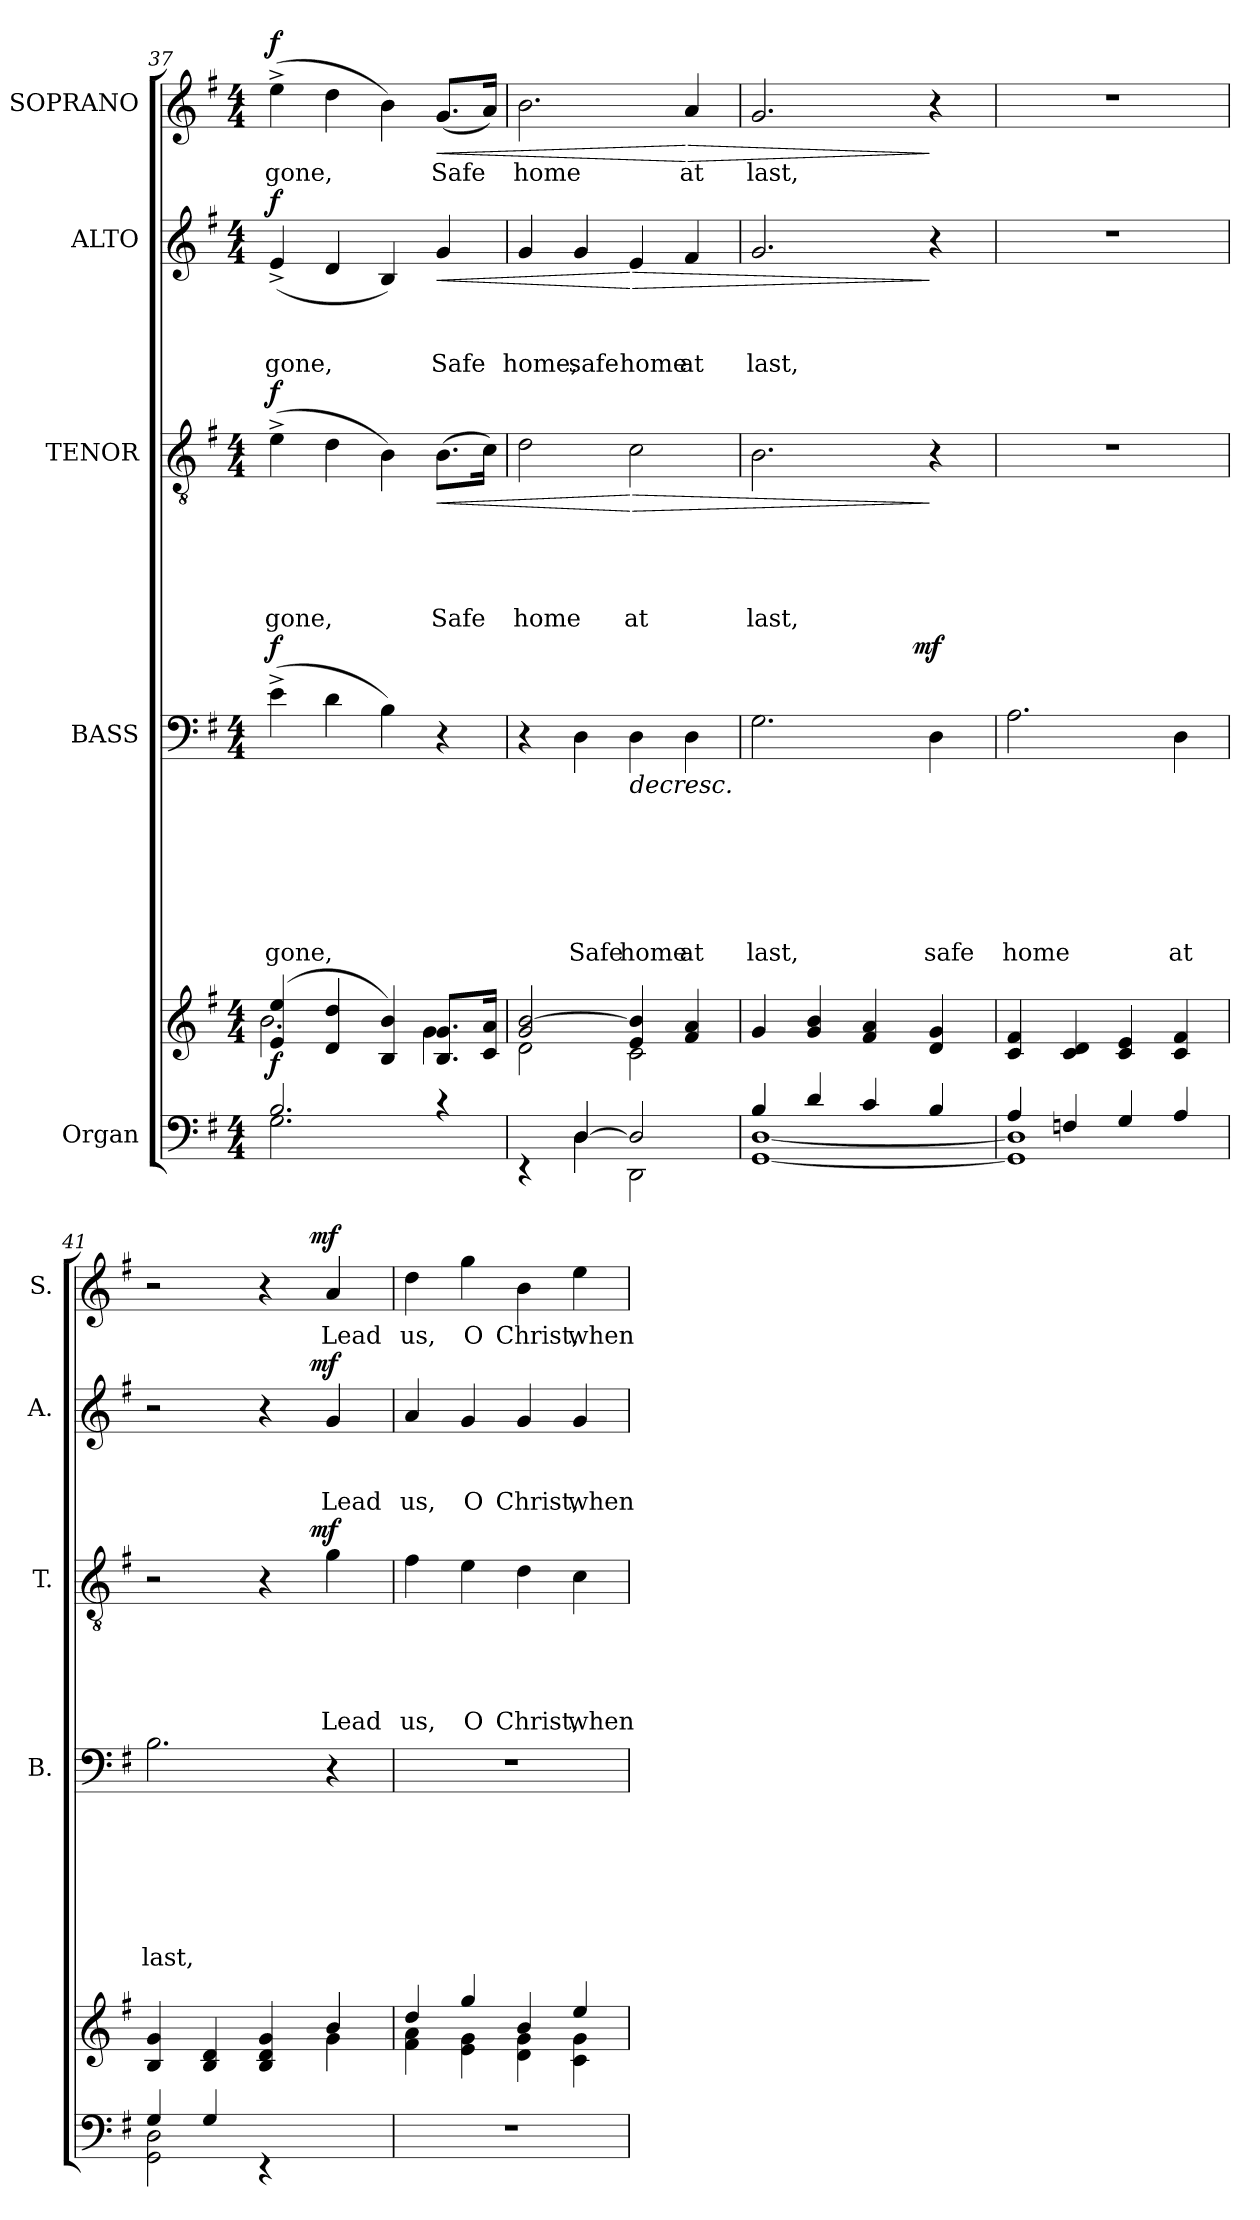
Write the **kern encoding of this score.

**kern	**kern	**dynam	**kern	**text	**text	**text	**text	**text	**text	**text	**dynam	**kern	**text	**text	**text	**text	**text	**dynam	**kern	**text	**text	**text	**dynam	**kern	**text	**dynam
*part5	*part5	*part5	*part4	*part4	*part4	*part4	*part4	*part4	*part4	*part4	*part4	*part3	*part3	*part3	*part3	*part3	*part3	*part3	*part2	*part2	*part2	*part2	*part2	*part1	*part1	*part1
*staff6	*staff5	*staff5/6	*staff4	*staff4	*staff4	*staff4	*staff4	*staff4	*staff4	*staff4	*staff4	*staff3	*staff3	*staff3	*staff3	*staff3	*staff3	*staff3	*staff2	*staff2	*staff2	*staff2	*staff2	*staff1	*staff1	*staff1
*I"Organ	*	*	*I"BASS	*	*	*	*	*	*	*	*	*I"TENOR	*	*	*	*	*	*	*I"ALTO	*	*	*	*	*I"SOPRANO	*	*
*	*	*	*I'B.	*	*	*	*	*	*	*	*	*I'T.	*	*	*	*	*	*	*I'A.	*	*	*	*	*I'S.	*	*
*clefF4	*clefG2	*	*clefF4	*	*	*	*	*	*	*	*	*clefGv2	*	*	*	*	*	*	*clefG2	*	*	*	*	*clefG2	*	*
*k[f#]	*k[f#]	*	*k[f#]	*	*	*	*	*	*	*	*	*k[f#]	*	*	*	*	*	*	*k[f#]	*	*	*	*	*k[f#]	*	*
*G:	*G:	*	*G:	*	*	*	*	*	*	*	*	*G:	*	*	*	*	*	*	*G:	*	*	*	*	*G:	*	*
*M4/4	*M4/4	*	*M4/4	*	*	*	*	*	*	*	*	*M4/4	*	*	*	*	*	*	*M4/4	*	*	*	*	*M4/4	*	*
=37	=37	=37	=37	=37	=37	=37	=37	=37	=37	=37	=37	=37	=37	=37	=37	=37	=37	=37	=37	=37	=37	=37	=37	=37	=37	=37
*^	*^	*	*	*	*	*	*	*	*	*	*	*	*	*	*	*	*	*	*	*	*	*	*	*	*	*
!	!	!	!	!LO:DY:b	!	!	!	!	!	!	!	!LO:LY:b	!LO:DY:a	!	!	!	!	!	!LO:LY:b	!LO:DY:a	!	!	!	!LO:LY:b	!LO:DY:a	!	!LO:LY:b	!LO:DY:a
2.B/	2.G\	(4e/ 4ee/	2.b\	f	(>4e^>\	.	.	.	.	.	.	gone,	f	(>4e^>\	.	.	.	.	gone,	f	(<4e^</	.	.	gone,	f	(>4ee^>\	gone,	f
.	.	4d/ 4dd/	.	.	4d\	.	.	.	.	.	.	.	.	4d\	.	.	.	.	.	.	4d/	.	.	.	.	4dd\	.	.
.	.	4B/ 4b/)	.	.	4B\)	.	.	.	.	.	.	.	.	4B\)	.	.	.	.	.	.	4B/)	.	.	.	.	4b\)	.	.
!	!	!	!	!	!	!	!	!	!	!	!	!	!	!	!	!	!	!	!LO:LY:b	!LO:HP:b	!	!	!	!LO:LY:b	!LO:HP:b	!	!LO:LY:b	!LO:HP:b
4rc	4ryy	8.B/ 8.g/L	4g\	.	4r	.	.	.	.	.	.	.	.	(>8.B\L	.	.	.	.	Safe	<	4g/	.	.	Safe	<	(<8.g/L	Safe	<
.	.	16c/ 16a/Jk	.	.	.	.	.	.	.	.	.	.	.	16c\Jk)	.	.	.	.	.	.	.	.	.	.	.	16a/Jk)	.	.
=38	=38	=38	=38	=38	=38	=38	=38	=38	=38	=38	=38	=38	=38	=38	=38	=38	=38	=38	=38	=38	=38	=38	=38	=38	=38	=38	=38	=38
!	!	!	!	!	!	!	!	!	!	!	!	!	!	!	!	!	!	!	!LO:LY:b	!	!	!	!	!LO:LY:b	!	!	!LO:LY:b	!
4ryy	4rEE	2g/ [>2b/	2d\	.	4r	.	.	.	.	.	.	.	.	2d\	.	.	.	.	home	.	4g/	.	.	home,	.	2.b\	home	.
!	!	!	!	!	!	!	!	!	!	!	!	!LO:LY:b	!	!	!	!	!	!	!	!	!	!	!	!LO:LY:b	!	!	!	!
[>4D/	4D\	.	.	.	4D\	.	.	.	.	.	.	Safe	.	.	.	.	.	.	.	.	4g/	.	.	safe	.	.	.	.
!	!	!	!	!	!	!	!	!	!	!	!	!LO:LY:b	!LO:HP:b	!	!	!	!	!	!LO:LY:b	!LO:HP:n=1:b	!	!	!	!LO:LY:b	!LO:HP:n=1:b	!	!	!
2D/]	2DD\	4e/ 4b/]	2c\	.	4D\	.	.	.	.	.	.	home	>	2c\	.	.	.	.	at	[ >	4e/	.	.	home	[ >	.	.	.
!	!	!	!	!	!	!	!	!	!	!	!	!LO:LY:b	!	!	!	!	!	!	!	!	!	!	!	!LO:LY:b	!	!	!LO:LY:b	!LO:HP:n=1:b
.	.	4f#/ 4a/	.	.	4D\	.	.	.	.	.	.	at	.	.	.	.	.	.	.	.	4f#/	.	.	at	.	4a/	at	[ >
*	*	*v	*v	*	*	*	*	*	*	*	*	*	*	*	*	*	*	*	*	*	*	*	*	*	*	*	*	*
=39	=39	=39	=39	=39	=39	=39	=39	=39	=39	=39	=39	=39	=39	=39	=39	=39	=39	=39	=39	=39	=39	=39	=39	=39	=39	=39	=39
!	!	!	!	!	!	!	!	!	!	!	!LO:LY:b	!	!	!	!	!	!	!LO:LY:b	!	!	!	!	!LO:LY:b	!	!	!LO:LY:b	!
*	*	*	*	*^	*	*	*	*	*	*	*	*	*	*	*	*	*	*	*	*	*	*	*	*	*	*	*
4B/	[<1GG [<1D	4g/	.	2.G\	2ryy	.	.	.	.	.	.	last,	.	2.B\	.	.	.	.	last,	.	2.g/	.	.	last,	.	2.g/	last,	.
4d/	.	4g/ 4b/	.	.	.	.	.	.	.	.	.	.	.	.	.	.	.	.	.	.	.	.	.	.	.	.	.	.
4c/	.	4f#/ 4a/	.	.	8..ryy	.	.	.	.	.	.	.	.	.	.	.	.	.	.	.	.	.	.	.	.	.	.	.
!	!	!	!	!	!	!	!	!	!	!	!	!	!LO:DY:a	!	!	!	!	!	!	!	!	!	!	!	!	!	!	!
.	.	.	.	.	4ryy	.	.	.	.	.	.	.	mf	.	.	.	.	.	.	.	.	.	.	.	.	.	.	.
!	!	!	!	!	!	!	!	!	!	!	!	!LO:LY:b	!	!	!	!	!	!	!	!	!	!	!	!	!	!	!	!
4B/	.	4d/ 4g/	.	4D\	.	.	.	.	.	.	.	safe	]	4r	.	.	.	.	.	]	4r	.	.	.	]	4r	.	]
.	.	.	.	.	32ryy	.	.	.	.	.	.	.	.	.	.	.	.	.	.	.	.	.	.	.	.	.	.	.
!!LO:LB:g=z
=40	=40	=40	=40	=40	=40	=40	=40	=40	=40	=40	=40	=40	=40	=40	=40	=40	=40	=40	=40	=40	=40	=40	=40	=40	=40	=40	=40	=40
!	!	!	!	!	!	!	!	!	!	!	!	!LO:LY:b	!	!	!	!	!	!	!	!	!	!	!	!	!	!	!	!
*	*	*	*	*v	*v	*	*	*	*	*	*	*	*	*	*	*	*	*	*	*	*	*	*	*	*	*	*	*
4A/	1GG] 1D]	4c/ 4f#/	.	2.A\	.	.	.	.	.	.	home	.	1r	.	.	.	.	.	.	1r	.	.	.	.	1r	.	.
4Fn/	.	4c/ 4d/	.	.	.	.	.	.	.	.	.	.	.	.	.	.	.	.	.	.	.	.	.	.	.	.	.
4G/	.	4c/ 4e/	.	.	.	.	.	.	.	.	.	.	.	.	.	.	.	.	.	.	.	.	.	.	.	.	.
!	!	!	!	!	!	!	!	!	!	!	!LO:LY:b	!	!	!	!	!	!	!	!	!	!	!	!	!	!	!	!
4A/	.	4c/ 4f#/	.	4D\	.	.	.	.	.	.	at	.	.	.	.	.	.	.	.	.	.	.	.	.	.	.	.
=41	=41	=41	=41	=41	=41	=41	=41	=41	=41	=41	=41	=41	=41	=41	=41	=41	=41	=41	=41	=41	=41	=41	=41	=41	=41	=41	=41
*	*	*^	*	*	*	*	*	*	*	*	*	*	*	*	*	*	*	*	*	*	*	*	*	*	*	*	*
!	!	!	!	!	!	!	!	!	!	!	!	!LO:LY:b	!	!	!	!	!	!	!	!	!	!	!	!	!	!	!	!
*	*	*	*	*	*	*	*	*	*	*	*	*	*	*^	*	*	*	*	*	*	*^	*	*	*	*	*^	*	*
2GG\ 2D\	4G/	4B/ 4g/	2.ryy	.	2.B\	.	.	.	.	.	.	last,	.	2r	2ryy	.	.	.	.	.	.	2r	2ryy	.	.	.	.	2r	2ryy	.	.
.	4G/	4B/ 4d/	.	.	.	.	.	.	.	.	.	.	.	.	.	.	.	.	.	.	.	.	.	.	.	.	.	.	.	.	.
4ryy	4rEE	4B/ 4d/ 4g/	.	.	.	.	.	.	.	.	.	.	.	4r	8..ryy	.	.	.	.	.	.	4r	8..ryy	.	.	.	.	4r	8..ryy	.	.
!	!	!	!	!	!	!	!	!	!	!	!	!	!	!	!	!	!	!	!	!	!LO:DY:a	!	!	!	!	!	!LO:DY:a	!	!	!	!LO:DY:a
.	.	.	.	.	.	.	.	.	.	.	.	.	.	.	4ryy	.	.	.	.	.	mf	.	4ryy	.	.	.	mf	.	4ryy	.	mf
!	!	!	!	!	!	!	!	!	!	!	!	!	!	!	!	!	!	!	!	!LO:LY:b	!	!	!	!	!	!LO:LY:b	!	!	!	!LO:LY:b	!
4ryy	4ryy	4b/	4g\	.	4r	.	.	.	.	.	.	.	.	4g\	.	.	.	.	.	Lead	.	4g/	.	.	.	Lead	.	4a/	.	Lead	.
.	.	.	.	.	.	.	.	.	.	.	.	.	.	.	32ryy	.	.	.	.	.	.	.	32ryy	.	.	.	.	.	32ryy	.	.
=42	=42	=42	=42	=42	=42	=42	=42	=42	=42	=42	=42	=42	=42	=42	=42	=42	=42	=42	=42	=42	=42	=42	=42	=42	=42	=42	=42	=42	=42	=42	=42
!	!	!	!	!	!	!	!	!	!	!	!	!	!	!	!	!	!	!	!	!LO:LY:b	!	!	!	!	!	!LO:LY:b	!	!	!	!LO:LY:b	!
*	*	*	*	*	*	*	*	*	*	*	*	*	*	*v	*v	*	*	*	*	*	*	*	*	*	*	*	*	*v	*v	*	*
*v	*v	*	*	*	*	*	*	*	*	*	*	*	*	*	*	*	*	*	*	*	*v	*v	*	*	*	*	*	*	*
1r	4dd/	4f#\ 4a\	.	1r	.	.	.	.	.	.	.	.	4f#\	.	.	.	.	us,	.	4a/	.	.	us,	.	4dd\	us,	.
!	!	!	!	!	!	!	!	!	!	!	!	!	!	!	!	!	!	!LO:LY:b	!	!	!	!	!LO:LY:b	!	!	!LO:LY:b	!
.	4gg/	4e\ 4g\	.	.	.	.	.	.	.	.	.	.	4e\	.	.	.	.	O	.	4g/	.	.	O	.	4gg\	O	.
!	!	!	!	!	!	!	!	!	!	!	!	!	!	!	!	!	!	!LO:LY:b	!	!	!	!	!LO:LY:b	!	!	!LO:LY:b	!
.	4b/	4d\ 4g\	.	.	.	.	.	.	.	.	.	.	4d\	.	.	.	.	Christ,	.	4g/	.	.	Christ,	.	4b\	Christ,	.
!	!	!	!	!	!	!	!	!	!	!	!	!	!	!	!	!	!	!LO:LY:b	!	!	!	!	!LO:LY:b	!	!	!LO:LY:b	!
.	4ee/	4c\ 4g\	.	.	.	.	.	.	.	.	.	.	4c\	.	.	.	.	when	.	4g/	.	.	when	.	4ee\	when	.
*	*v	*v	*	*	*	*	*	*	*	*	*	*	*	*	*	*	*	*	*	*	*	*	*	*	*	*	*
=	=	=	=	=	=	=	=	=	=	=	=	=	=	=	=	=	=	=	=	=	=	=	=	=	=	=
*-	*-	*-	*-	*-	*-	*-	*-	*-	*-	*-	*-	*-	*-	*-	*-	*-	*-	*-	*-	*-	*-	*-	*-	*-	*-	*-
